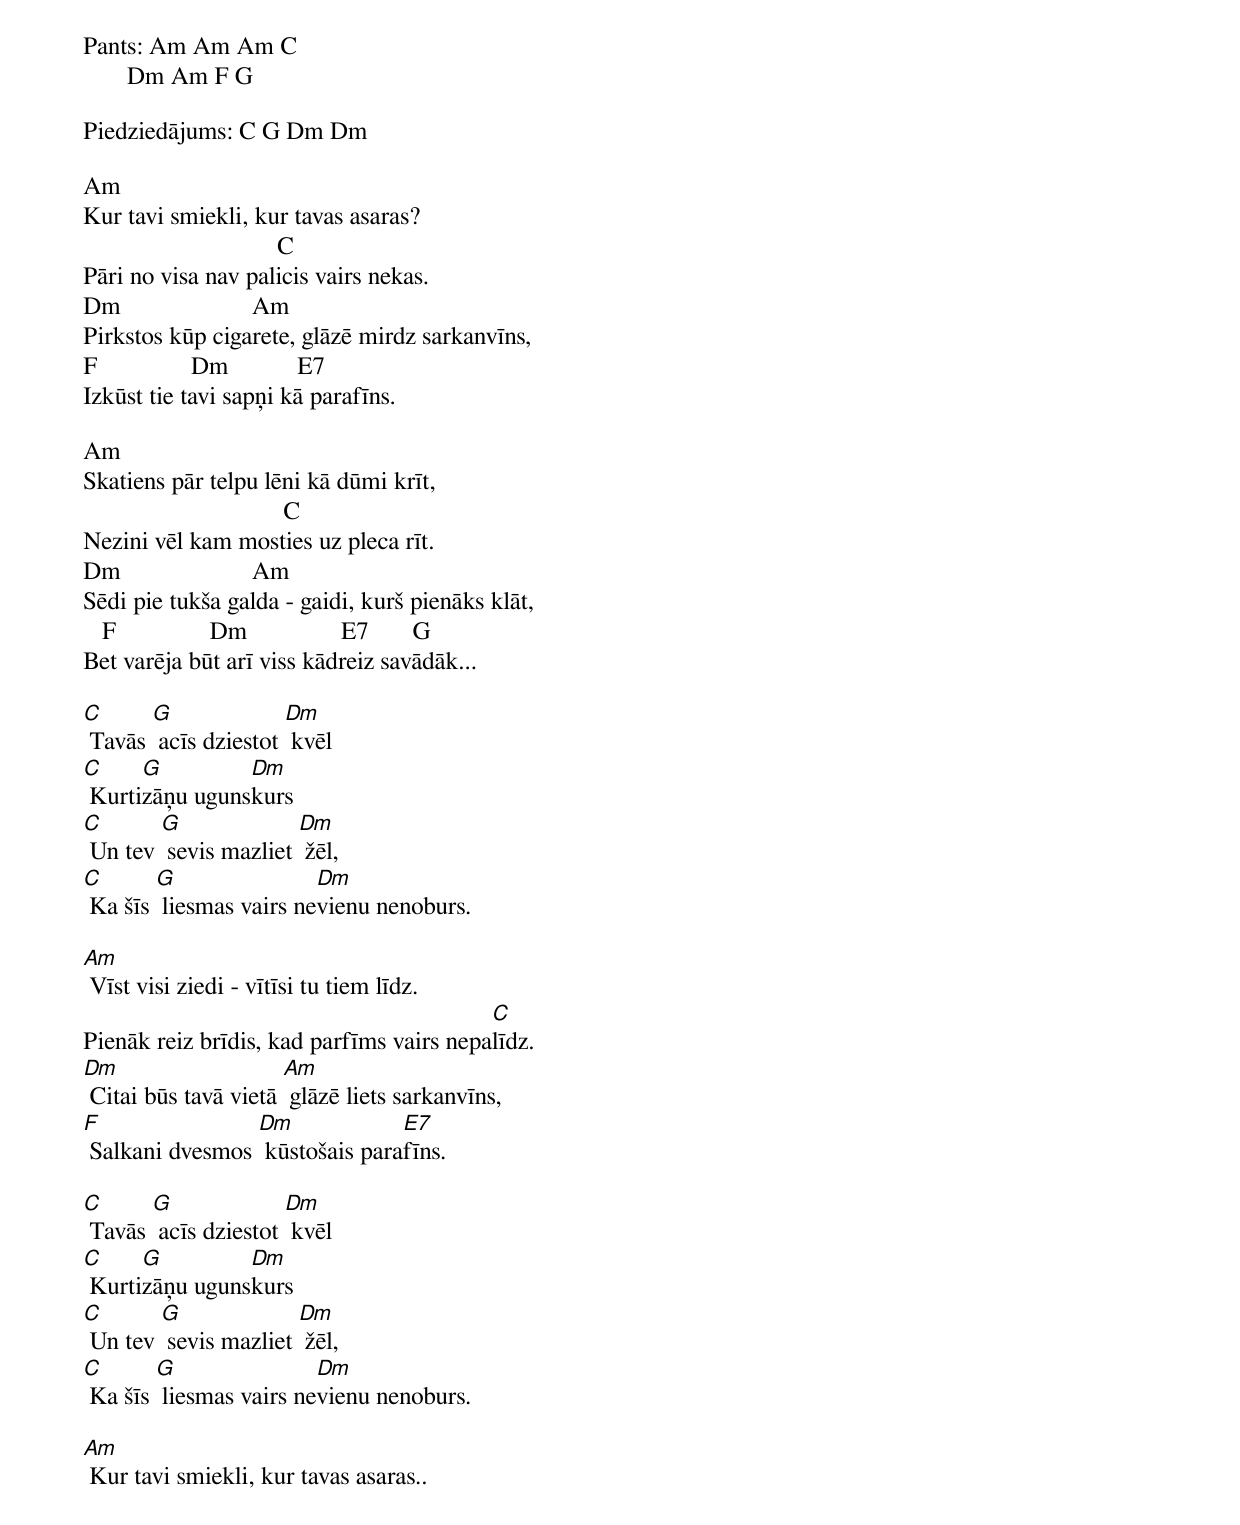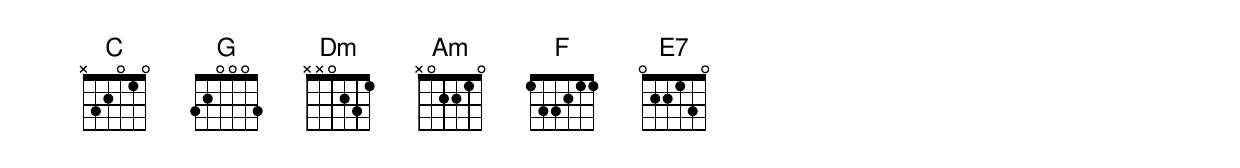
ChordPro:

Pants: Am Am Am C
       Dm Am F G

Piedziedājums: C G Dm Dm

Am
Kur tavi smiekli, kur tavas asaras?
                               C
Pāri no visa nav palicis vairs nekas.
Dm                     Am
Pirkstos kūp cigarete, glāzē mirdz sarkanvīns,
F               Dm           E7
Izkūst tie tavi sapņi kā parafīns.

Am
Skatiens pār telpu lēni kā dūmi krīt,
                                C
Nezini vēl kam mosties uz pleca rīt.
Dm                     Am
Sēdi pie tukša galda - gaidi, kurš pienāks klāt,
   F               Dm               E7       G
Bet varēja būt arī viss kādreiz savādāk...

[C] Tavās [G] acīs dziestot [Dm] kvēl
[C] Kurti[G]zāņu uguns[Dm]kurs
[C] Un tev [G] sevis mazliet [Dm] žēl,
[C] Ka šīs [G] liesmas vairs ne[Dm]vienu nenoburs.

[Am] Vīst visi ziedi - vītīsi tu tiem līdz.
Pienāk reiz brīdis, kad parfīms vairs nepa[C]līdz.
[Dm] Citai būs tavā vietā [Am] glāzē liets sarkanvīns,
[F] Salkani dvesmos [Dm] kūstošais para[E7]fīns.

[C] Tavās [G] acīs dziestot [Dm] kvēl
[C] Kurti[G]zāņu uguns[Dm]kurs
[C] Un tev [G] sevis mazliet [Dm] žēl,
[C] Ka šīs [G] liesmas vairs ne[Dm]vienu nenoburs.

[Am] Kur tavi smiekli, kur tavas asaras..
